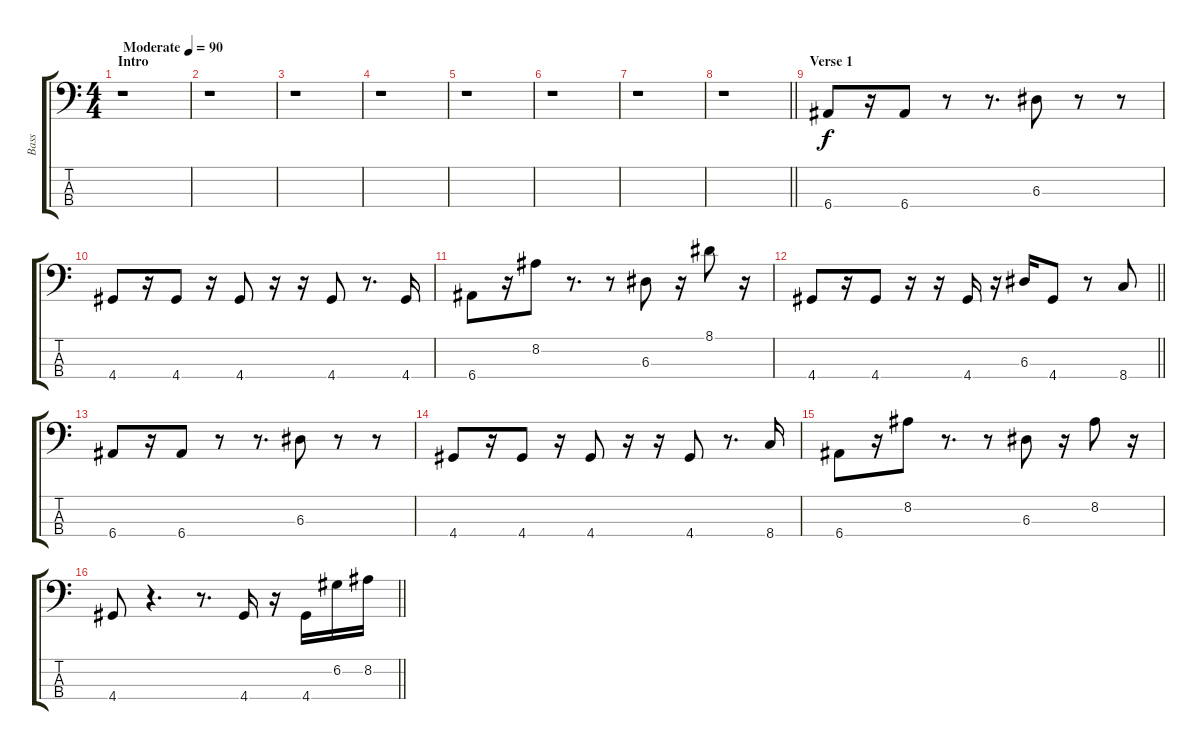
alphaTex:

\track ("Bass" "Bass") {instrument electricbassfinger}
\staff {score tabs}
\tuning (G2 D2 A1 E1) {hide}
\ts (4 4)
\section ("" "Intro")
\tempo (90 "Moderate")
\clef f4
\ks c
r.1{dy f instrument electricbassfinger} |
r.1 |
r.1 |
r.1 |
r.1 |
r.1 |
r.1 |
\barLineRight lightlight
r.1 |
\section ("" "Verse 1")
6.4.8 r.16 6.4.8 r.8 r.8{d} 6.3.8 r.8 r.8 |
4.4.8 r.16 4.4.8 r.16 4.4.8 r.16 r.16 4.4.8 r.8{d} 4.4.16 |
6.4.8 r.16 8.2.8 r.8{d} r.8 6.3.8 r.16 8.1.8 r.16 |
\barLineRight lightlight
4.4.8 r.16 4.4.8 r.16 r.16 4.4.16 r.16 6.3.16 4.4.8 r.8 8.4.8 |
6.4.8 r.16 6.4.8 r.8 r.8{d} 6.3.8 r.8 r.8 |
4.4.8 r.16 4.4.8 r.16 4.4.8 r.16 r.16 4.4.8 r.8{d} 8.4.16 |
6.4.8 r.16 8.2.8 r.8{d} r.8 6.3.8 r.16 8.2.8 r.16 |
\barLineRight lightlight
4.4.8 r.4{d} r.8{d} 4.4.16 r.16 4.4.16 6.2.16 8.2.16
